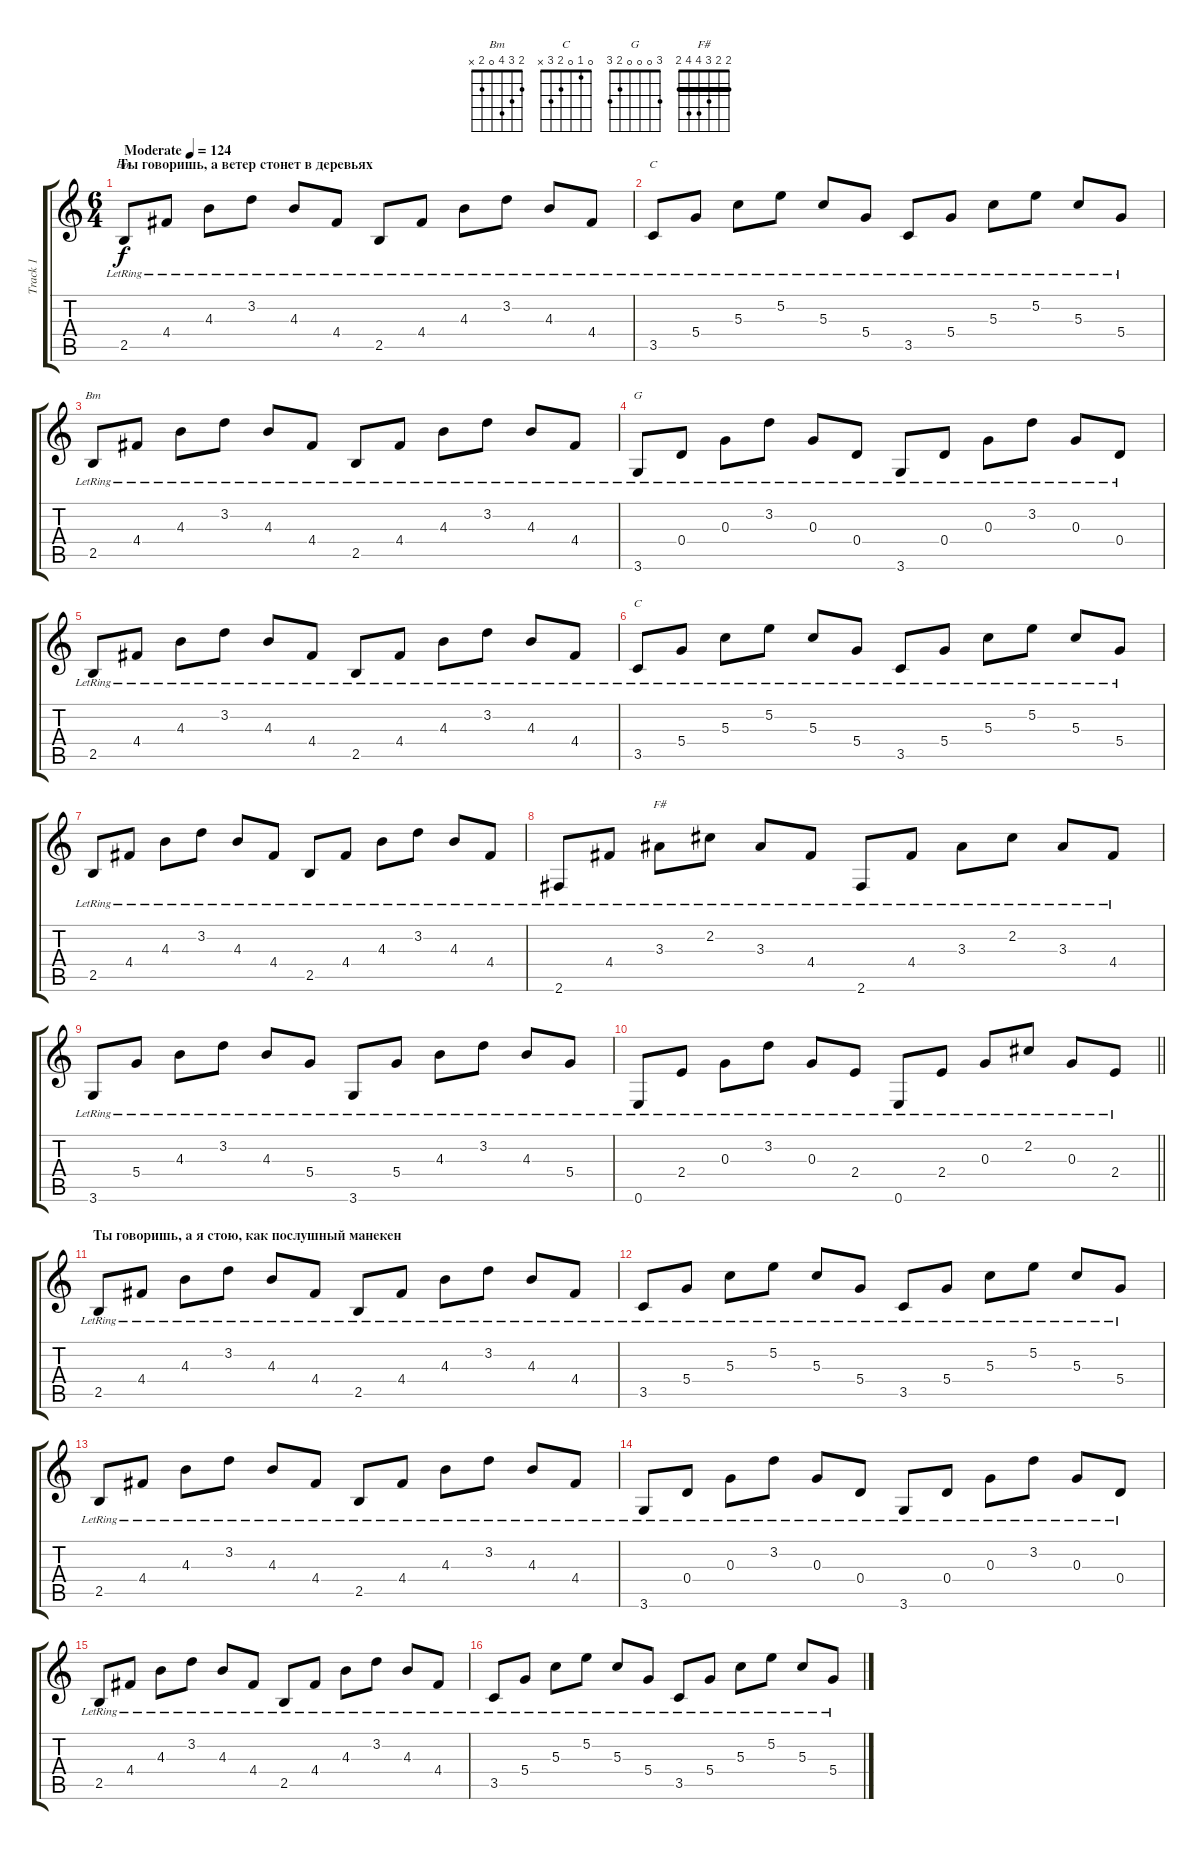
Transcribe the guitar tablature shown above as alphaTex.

\track ("Track 1" "Track 1") {instrument acousticguitarsteel}
\staff {score tabs}
\tuning (E4 B3 G3 D3 A2 E2) {hide}
\chord ("Bm" 2 3 4 4 2 x) {barre 2}
\chord ("C" 3 5 5 5 3 x) {barre 3}
\chord ("Bm" 2 3 4 0 2 x)
\chord ("G" 3 0 0 0 2 3)
\chord ("C" 0 1 0 2 3 x)
\chord ("F#" 2 2 3 4 4 2) {barre 2}
\ts (6 4)
\section ("" "Ты говоришь, а ветер стонет в деревьях")
\tempo (124 "Moderate")
\clef g2
\ks c
2.5{lr}.8{ch "Bm" dy f instrument acousticguitarsteel} 4.4{lr}.8 4.3{lr}.8 3.2{lr}.8 4.3{lr}.8 4.4{lr}.8 2.5{lr}.8 4.4{lr}.8 4.3{lr}.8 3.2{lr}.8 4.3{lr}.8 4.4{lr}.8 |
3.5{lr}.8{ch "C"} 5.4{lr}.8 5.3{lr}.8 5.2{lr}.8 5.3{lr}.8 5.4{lr}.8 3.5{lr}.8 5.4{lr}.8 5.3{lr}.8 5.2{lr}.8 5.3{lr}.8 5.4{lr}.8 |
2.5{lr}.8{ch "Bm"} 4.4{lr}.8 4.3{lr}.8 3.2{lr}.8 4.3{lr}.8 4.4{lr}.8 2.5{lr}.8 4.4{lr}.8 4.3{lr}.8 3.2{lr}.8 4.3{lr}.8 4.4{lr}.8 |
3.6{lr}.8{ch "G"} 0.4{lr}.8 0.3{lr}.8 3.2{lr}.8 0.3{lr}.8 0.4{lr}.8 3.6{lr}.8 0.4{lr}.8 0.3{lr}.8 3.2{lr}.8 0.3{lr}.8 0.4{lr}.8 |
2.5{lr}.8 4.4{lr}.8 4.3{lr}.8 3.2{lr}.8 4.3{lr}.8 4.4{lr}.8 2.5{lr}.8 4.4{lr}.8 4.3{lr}.8 3.2{lr}.8 4.3{lr}.8 4.4{lr}.8 |
3.5{lr}.8{ch "C"} 5.4{lr}.8 5.3{lr}.8 5.2{lr}.8 5.3{lr}.8 5.4{lr}.8 3.5{lr}.8 5.4{lr}.8 5.3{lr}.8 5.2{lr}.8 5.3{lr}.8 5.4{lr}.8 |
2.5{lr}.8 4.4{lr}.8 4.3{lr}.8 3.2{lr}.8 4.3{lr}.8 4.4{lr}.8 2.5{lr}.8 4.4{lr}.8 4.3{lr}.8 3.2{lr}.8 4.3{lr}.8 4.4{lr}.8 |
2.6{lr}.8 4.4{lr}.8 3.3{lr}.8{ch "F#"} 2.2{lr}.8 3.3{lr}.8 4.4{lr}.8 2.6{lr}.8 4.4{lr}.8 3.3{lr}.8 2.2{lr}.8 3.3{lr}.8 4.4{lr}.8 |
3.6{lr}.8 5.4{lr}.8 4.3{lr}.8 3.2{lr}.8 4.3{lr}.8 5.4{lr}.8 3.6{lr}.8 5.4{lr}.8 4.3{lr}.8 3.2{lr}.8 4.3{lr}.8 5.4{lr}.8 |
\barLineRight lightlight
0.6{lr}.8 2.4{lr}.8 0.3{lr}.8 3.2{lr}.8 0.3{lr}.8 2.4{lr}.8 0.6{lr}.8 2.4{lr}.8 0.3{lr}.8 2.2{lr}.8 0.3{lr}.8 2.4{lr}.8 |
\section ("" "Ты говоришь, а я стою, как послушный манекен")
2.5{lr}.8 4.4{lr}.8 4.3{lr}.8 3.2{lr}.8 4.3{lr}.8 4.4{lr}.8 2.5{lr}.8 4.4{lr}.8 4.3{lr}.8 3.2{lr}.8 4.3{lr}.8 4.4{lr}.8 |
3.5{lr}.8 5.4{lr}.8 5.3{lr}.8 5.2{lr}.8 5.3{lr}.8 5.4{lr}.8 3.5{lr}.8 5.4{lr}.8 5.3{lr}.8 5.2{lr}.8 5.3{lr}.8 5.4{lr}.8 |
2.5{lr}.8 4.4{lr}.8 4.3{lr}.8 3.2{lr}.8 4.3{lr}.8 4.4{lr}.8 2.5{lr}.8 4.4{lr}.8 4.3{lr}.8 3.2{lr}.8 4.3{lr}.8 4.4{lr}.8 |
3.6{lr}.8 0.4{lr}.8 0.3{lr}.8 3.2{lr}.8 0.3{lr}.8 0.4{lr}.8 3.6{lr}.8 0.4{lr}.8 0.3{lr}.8 3.2{lr}.8 0.3{lr}.8 0.4{lr}.8 |
2.5{lr}.8 4.4{lr}.8 4.3{lr}.8 3.2{lr}.8 4.3{lr}.8 4.4{lr}.8 2.5{lr}.8 4.4{lr}.8 4.3{lr}.8 3.2{lr}.8 4.3{lr}.8 4.4{lr}.8 |
3.5{lr}.8 5.4{lr}.8 5.3{lr}.8 5.2{lr}.8 5.3{lr}.8 5.4{lr}.8 3.5{lr}.8 5.4{lr}.8 5.3{lr}.8 5.2{lr}.8 5.3{lr}.8 5.4{lr}.8
